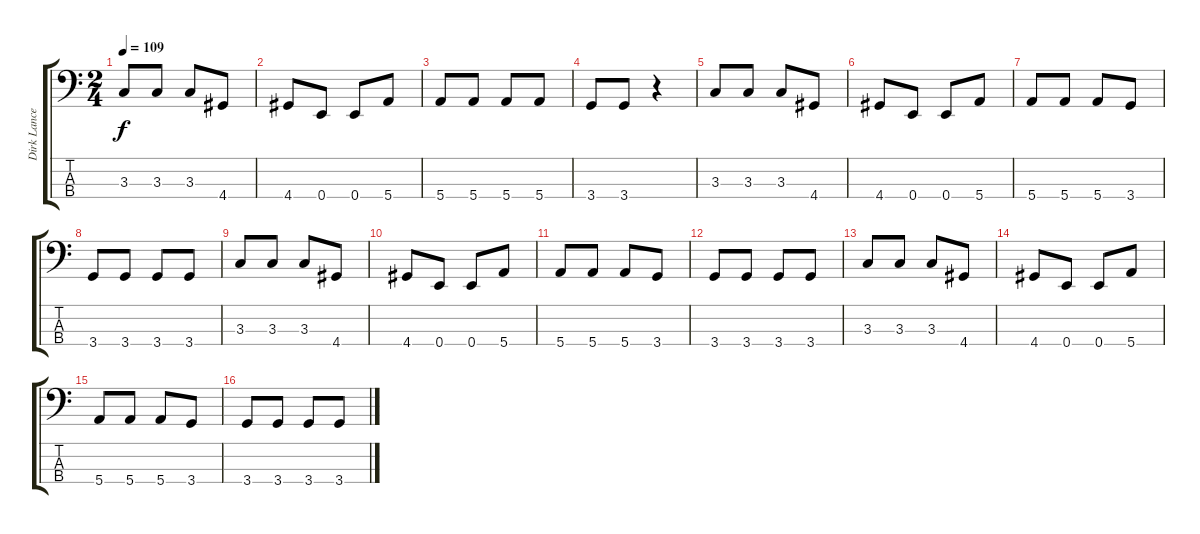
\track ("Dirk Lance" "Dirk Lance") {instrument electricbassfinger}
\staff {score tabs}
\tuning (G2 D2 A1 E1) {hide}
\ts (2 4)
\tempo 109
\clef f4
\ks c
3.3.8{dy f} 3.3.8 3.3.8 4.4.8 |
4.4.8 0.4.8 0.4.8 5.4.8 |
5.4.8 5.4.8 5.4.8 5.4.8 |
3.4.8 3.4.8 r.4 |
3.3.8 3.3.8 3.3.8 4.4.8 |
4.4.8 0.4.8 0.4.8 5.4.8 |
5.4.8 5.4.8 5.4.8 3.4.8 |
3.4.8 3.4.8 3.4.8 3.4.8 |
3.3.8 3.3.8 3.3.8 4.4.8 |
4.4.8 0.4.8 0.4.8 5.4.8 |
5.4.8 5.4.8 5.4.8 3.4.8 |
3.4.8 3.4.8 3.4.8 3.4.8 |
3.3.8 3.3.8 3.3.8 4.4.8 |
4.4.8 0.4.8 0.4.8 5.4.8 |
5.4.8 5.4.8 5.4.8 3.4.8 |
3.4.8 3.4.8 3.4.8 3.4.8
